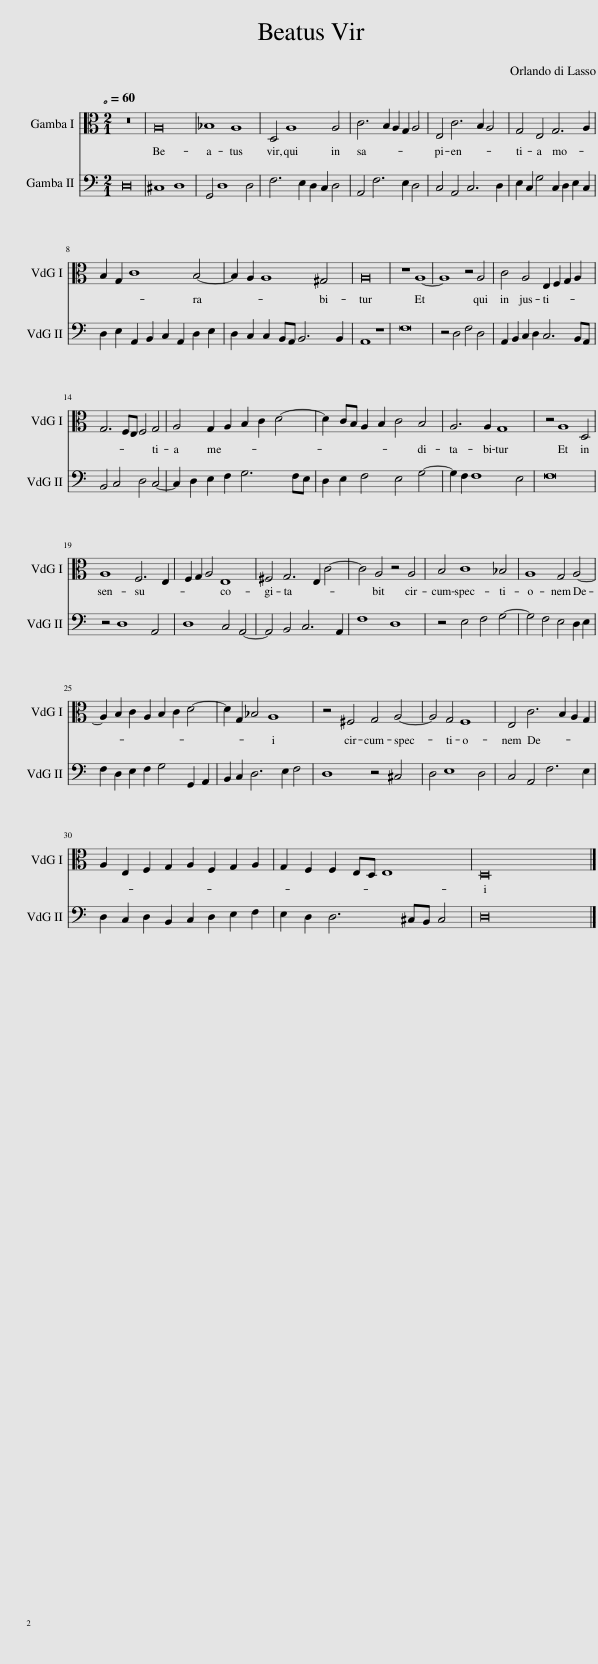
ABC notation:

X:1
%%score 1 2
L:1/8
Q:1/4=60
M:2/1
I:linebreak $
K:C
V:1 alto
V:2 bass
V:1
 z16 | A,16 | _B,8 A,8 | D,4 A,8 A,4 | C6 B,2 A,2 G,2 A,4 | %5
 E,4 C6 B,2 A,4 | G,4 E,4 G,6 A,2 |$ B,2 G,2 C8 B,4- | B,2 A,2 A,8 ^G,4 | A,16 | %10
 z8 A,8- | A,8 z4 A,4 | C4 A,4 E,2 F,2 G,2 A,2 |$ G,6 F,E, F,4 G,4 | A,4 G,2 A,2 B,2 C2 D4- | %15
 D2 CB, A,2 B,2 C4 B,4 | A,6 A,2 G,8 | z4 A,8 D,4 |$ A,8 F,6 E,2 | F,2 G,2 A,4 E,8 | %20
 ^F,4 G,6 E,2 C4- | C4 A,4 z4 A,4 | B,4 C8 _B,4 | A,8 G,4 A,4- |$ A,2 B,2 C2 A,2 B,2 C2 D4- | %25
 D2 G,2 _B,4 A,8 | z4 ^F,4 G,4 A,4- | A,4 G,4 F,8 | E,4 C6 B,2 A,2 G,2 |$ A,2 E,2 F,2 G,2 A,2 F,2 G,2 A,2 | %30
 G,2 F,2 F,2 E,D, E,8 | D,16 |] %32
V:2
 D,16 | ^C,8 D,8 | G,,4 D,8 D,4 | F,6 E,2 D,2 C,2 D,4 | A,,4 F,6 E,2 D,4 | %5
 C,4 A,,4 C,6 D,2 | E,2 C,2 G,4 C,2 D,2 E,2 C,2 |$ D,2 E,2 A,,2 B,,2 C,2 A,,2 D,2 E,2 | D,2 C,2 C,2 B,,A,, B,,6 B,,2 | A,,8 z8 | %10
 F,16 | z4 D,4 F,4 D,4 | A,,2 B,,2 C,2 D,2 C,6 B,,A,, |$ B,,4 C,4 D,4 C,4- | C,2 D,2 E,2 F,2 G,6 F,E, | %15
 D,2 E,2 F,4 E,4 G,4- | G,2 F,2 F,8 E,4 | F,16 |$ z4 D,8 A,,4 | D,8 C,4 A,,4- | %20
 A,,4 B,,4 C,6 A,,2 | F,8 D,8 | z4 E,4 F,4 G,4- | G,4 F,4 E,4 D,2 E,2 |$ F,2 D,2 E,2 F,2 G,4 G,,2 A,,2 | %25
 B,,2 C,2 D,6 E,2 F,4 | D,8 z4 ^C,4 | D,4 E,8 D,4 | C,4 A,,4 F,6 E,2 |$ D,2 C,2 D,2 B,,2 C,2 D,2 E,2 F,2 | %30
 E,2 D,2 D,6 ^C,B,, C,4 | D,16 |] %32
